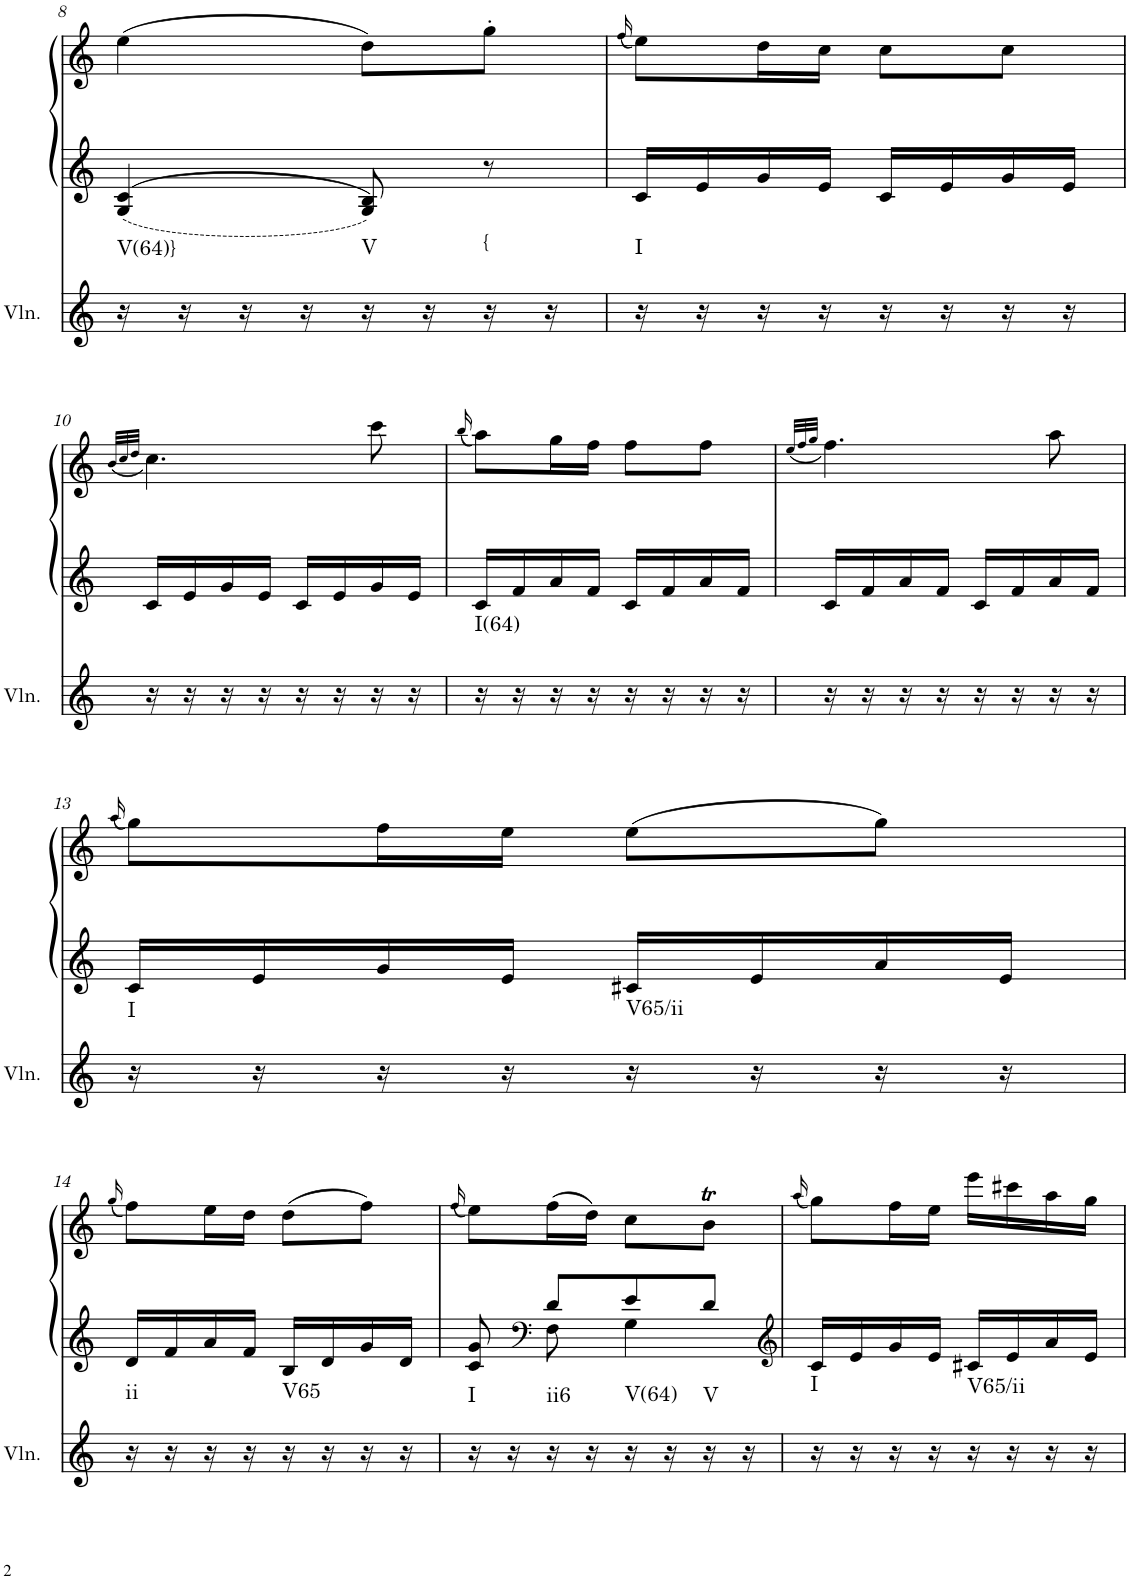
**kern	**harte	**kern	**kern
*part2	*part2	*part1	*part1
*staff3	*	*staff2	*staff1
*I"Violin	*	*I"Klavier linke Hand	*
*I'Vln.	*	*	*
!!LO:PB:g=z
*clefG2	*	*clefG2	*clefG2
*k[]	*	*k[]	*k[]
*M2/4	*	*M2/4	*M2/4
=8	=8	=8	=8
!	!LO:H:kt=V(64)}	!	!
16r	N	4G/ 4c/	(4ee\
16r	.	.	.
16r	.	.	.
16r	.	.	.
!	!LO:H:kt=V	!	!
16r	N	8G/ 8B/	8dd\L)
16r	.	.	.
!	!LO:H:kt={	!	!
16r	N	8r	8gg'\J
16r	.	.	.
=9	=9	=9	=9
.	.	.	(16qff/
!	!LO:H:kt=I	!	!
16r	N	16c/LL	8ee\L)
16r	.	16e/	.
16r	.	16g/	16dd\L
16r	.	16e/JJ	16cc\JJ
16r	.	16c/LL	8cc\L
16r	.	16e/	.
16r	.	16g/	8cc\J
16r	.	16e/JJ	.
!!LO:LB:g=z
=10	=10	=10	=10
.	.	.	(32qb/LLL
.	.	.	32qcc/
.	.	.	32qdd/JJJ
16r	.	16c/LL	4.cc\)
16r	.	16e/	.
16r	.	16g/	.
16r	.	16e/JJ	.
16r	.	16c/LL	.
16r	.	16e/	.
16r	.	16g/	8ccc\
16r	.	16e/JJ	.
=11	=11	=11	=11
.	.	.	(16qbb/
!	!LO:H:kt=I(64)	!	!
16r	N	16c/LL	8aa\L)
16r	.	16f/	.
16r	.	16a/	16gg\L
16r	.	16f/JJ	16ff\JJ
16r	.	16c/LL	8ff\L
16r	.	16f/	.
16r	.	16a/	8ff\J
16r	.	16f/JJ	.
=12	=12	=12	=12
.	.	.	(32qee/LLL
.	.	.	32qff/
.	.	.	32qgg/JJJ
16r	.	16c/LL	4.ff\)
16r	.	16f/	.
16r	.	16a/	.
16r	.	16f/JJ	.
16r	.	16c/LL	.
16r	.	16f/	.
16r	.	16a/	8aa\
16r	.	16f/JJ	.
!!LO:LB:g=z
=13	=13	=13	=13
.	.	.	(16qaa/
!	!LO:H:kt=I	!	!
16r	N	16c/LL	8gg\L)
16r	.	16e/	.
16r	.	16g/	16ff\L
16r	.	16e/JJ	16ee\JJ
!	!LO:H:kt=V65/ii	!	!
16r	N	16c#X/LL	(8ee\L
16r	.	16e/	.
16r	.	16a/	8gg\J)
16r	.	16e/JJ	.
!!LO:LB:g=z
=14	=14	=14	=14
.	.	.	(16qgg/
!	!LO:H:kt=ii	!	!
16r	N	16d/LL	8ff\L)
16r	.	16f/	.
16r	.	16a/	16ee\L
16r	.	16f/JJ	16dd\JJ
!	!LO:H:kt=V65	!	!
16r	N	16B/LL	(8dd\L
16r	.	16d/	.
16r	.	16g/	8ff\J)
16r	.	16d/JJ	.
=15	=15	=15	=15
.	.	.	(16qff/
*	*	*^	*
!	!LO:H:kt=I	!	!	!
16r	N	8c/ 8g/	8ryy	8ee\L)
16r	.	.	.	.
*	*	*clefF4	*	*
!	!LO:H:kt=ii6	!	!	!
16r	N	8d/L	8F\	(16ff\L
16r	.	.	.	16dd\JJ)
!	!LO:H:kt=V(64)	!	!	!
16r	N	8e/	4G\	8cc\L
16r	.	.	.	.
!	!LO:H:kt=V	!	!	!
16r	N	8d/J	.	8bt\J
16r	.	.	.	.
*	*	*v	*v	*
=16	=16	=16	=16
*	*	*clefG2	*
.	.	.	(16qaa/
!	!LO:H:kt=I	!	!
16r	N	16c/LL	8gg\L)
16r	.	16e/	.
16r	.	16g/	16ff\L
16r	.	16e/JJ	16ee\JJ
!	!LO:H:kt=V65/ii	!	!
16r	N	16c#X/LL	16eee\LL
16r	.	16e/	16ccc#X\
16r	.	16a/	16aa\
16r	.	16e/JJ	16gg\JJ
=	=	=	=
*-	*-	*-	*-
